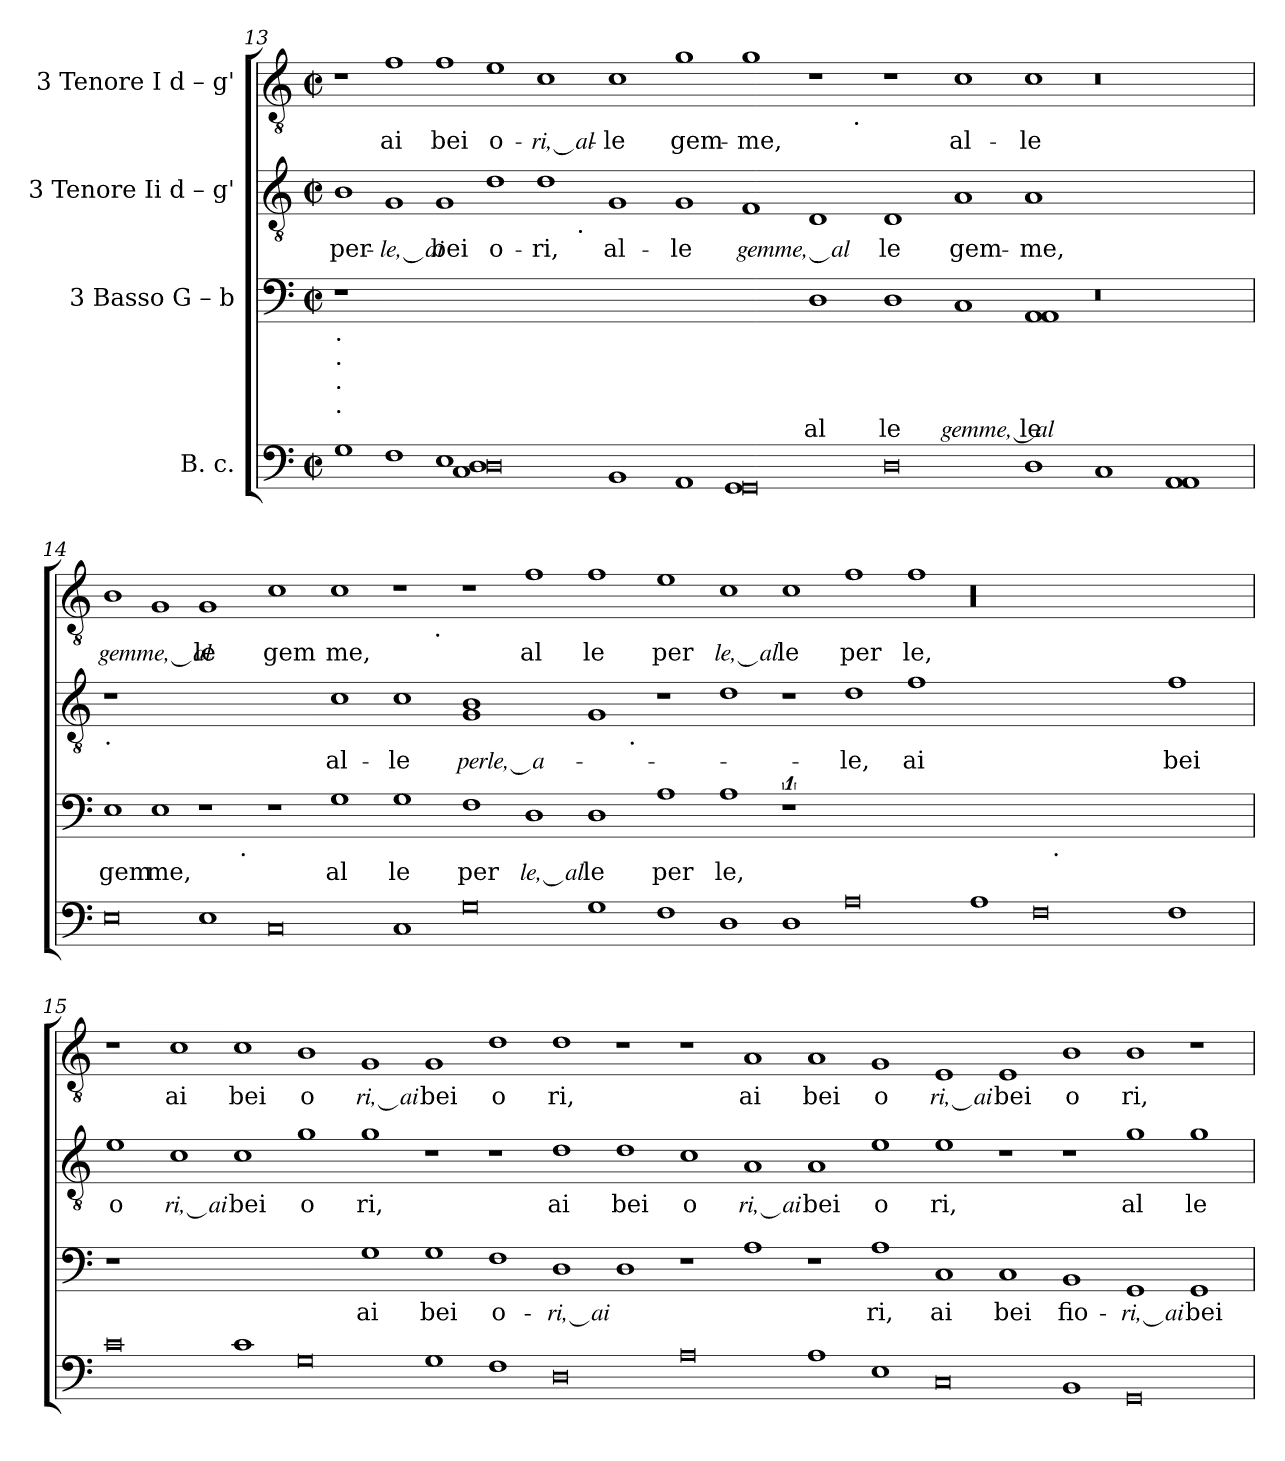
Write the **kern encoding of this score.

**kern	**kern	**text	**kern	**text	**kern	**text
*part4	*part3	*part3	*part2	*part2	*part1	*part1
*staff4	*staff3	*staff3	*staff2	*staff2	*staff1	*staff1
*I"B. c.	*I"3  Basso  G – b	*	*I"3  Tenore Ii  d – g'	*	*I"3  Tenore I  d – g'	*
!!LO:PB:g=z
*clefF4	*clefF4	*	*clefGv2	*	*clefGv2	*
*k[]	*k[]	*	*k[]	*	*k[]	*
*C:	*C:	*	*C:	*	*C:	*
*M2/2	*M2/2	*	*M2/2	*	*M2/2	*
*met(c|)	*met(c|)	*	*met(c|)	*	*met(c|)	*
=13	=13	=13	=13	=13	=13	=13
*^	*	*	*	*	*	*
!	!	!	!	!	!	!LO:TX:b:t=.	!
!	!	!LO:TX:b:t=.	!	!	!	!	!
!	!	!LO:TX:b:t=.	!	!	!	!	!
!	!	!LO:TX:b:t=.	!	!	!	!	!
!	!	!LO:TX:b:t=.	!	!	!	!	!
!	!	!	!	!	!LO:LY:b:rj	!	!
*	*	*	*	*^	*	*^	*
1G	0.ryy	1r	.	1B	1ryy	per-	1r	1ryy	.
!	!	!	!	!	!	!LO:LY:b:rj	!	!	!LO:LY:b:cj
1F	.	1%7ryy	.	1G	1ryy	-le,‿ai	1f	1ryy	ai
!	!	!	!	!	!	!LO:LY:b:rj	!	!	!LO:LY:b:cj
1E	.	.	.	1G	1ryy	bei	1f	1ryy	bei
!	!	!	!	!	!	!LO:LY:b:rj	!	!	!LO:LY:b:cj
0D	1D 1C	.	.	1d	1ryy	o-	1e	1ryy	o-
!	!	!	!	!	!	!LO:LY:b:rj	!	!	!LO:LY:b:cj
.	0.ryy	.	.	1d	2ryy	-ri,	1c	1ryy	-ri,‿al-
.	.	.	.	.	32ryy	.	.	.	.
!	!	!	!	!	!LO:TX:b:t=.	!	!	!	!
.	.	.	.	.	1ryy	.	.	.	.
!	!	!	!	!	!	!LO:LY:b:rj	!	!	!LO:LY:b:cj
1BB	.	.	.	1G	.	al-	1c	1ryy	-le
.	.	.	.	.	1ryy	.	.	.	.
!	!	!	!	!	!	!LO:LY:b:rj	!	!	!LO:LY:b:cj
1AA	.	.	.	1G	.	-le	1g	1ryy	gem-
.	.	.	.	.	1ryy	.	.	.	.
!	!	!	!	!	!	!LO:LY:b:rj	!	!	!LO:LY:b:cj
0GG	1GG	.	.	1F	.	gemme,‿al-	1g	1ryy	-me,
.	.	.	.	.	1ryy	.	.	.	.
!	!	!	!LO:LY:b:rj	!	!	!LO:LY:b:rj	!	!	!
.	00.ryy	1D	al	1D	.	--	1r	2ryy	.
.	.	.	.	.	.	.	.	32.ryy	.
.	.	.	.	.	1ryy	.	.	.	.
!	!	!	!	!	!	!	!	!LO:TX:b:t=.	!
.	.	.	.	.	.	.	.	1ryy	.
!	!	!	!LO:LY:b:rj	!	!	!LO:LY:b:rj	!	!	!
0D	.	1D	le	1D	.	-le	1r	.	.
.	.	.	.	.	1ryy	.	.	.	.
.	.	.	.	.	.	.	.	1ryy	.
!	!	!	!LO:LY:b:rj	!	!	!LO:LY:b:rj	!	!	!LO:LY:b:cj
.	.	1C	gemme,‿al	1A	.	gem-	1c	.	al-
.	.	.	.	.	1ryy	.	.	.	.
.	.	.	.	.	.	.	.	1ryy	.
!	!	!	!LO:LY:b:rj	!	!	!LO:LY:b:rj	!	!	!LO:LY:b:cj
1D	.	1AA 1AA	le	1A	.	-me,	1c	.	-le
.	.	.	.	.	1ryy	.	.	.	.
.	.	.	.	.	.	.	.	1ryy	.
1C	.	0r	.	0ryy	.	.	0r	.	.
.	.	.	.	.	1ryy	.	.	.	.
.	.	.	.	.	.	.	.	1ryy	.
1AA 1AA	.	.	.	.	.	.	.	.	.
.	.	.	.	.	4...ryy	.	.	.	.
.	.	.	.	.	.	.	.	4ryy	.
.	.	.	.	.	.	.	.	8ryy	.
.	.	.	.	.	.	.	.	16ryy	.
.	.	.	.	.	.	.	.	64ryy	.
!!LO:PB:g=z	!!
=14	=14	=14	=14	=14	=14	=14	=14	=14	=14
!	!	!	!	!LO:TX:b:t=.	!	!	!	!	!
!	!	!	!LO:LY:b:rj	!	!	!	!	!	!LO:LY:b:cj
*	*	*^	*	*	*	*	*	*	*
*v	*v	*	*^	*	*	*	*	*	*	*
0E	1E	1ryy	1ryy	gem	1r	1ryy	.	1B	1ryy	gemme,‿al
!	!	!	!	!LO:LY:b:rj	!	!	!	!	!	!LO:LY:b:cj
.	1E	1ryy	1ryy	me,	0.ryy	1ryy	.	1G	1ryy	.
!	!	!	!	!	!	!	!	!	!	!LO:LY:b:cj
1E	1r	2ryy	1ryy	.	.	1ryy	.	1G	1ryy	le
.	.	16ryy	.	.	.	.	.	.	.	.
!	!	!LO:TX:b:t=.	!	!	!	!	!	!	!	!
.	.	1ryy	.	.	.	.	.	.	.	.
!	!	!	!	!	!	!	!	!	!	!LO:LY:b:cj
0C	1r	.	1ryy	.	.	1ryy	.	1c	1ryy	gem
.	.	1ryy	.	.	.	.	.	.	.	.
!	!	!	!	!LO:LY:b:rj	!	!	!LO:LY:b:rj	!	!	!LO:LY:b:cj
.	1G	.	1ryy	al	1c	1ryy	al-	1c	1ryy	me,
.	.	1ryy	.	.	.	.	.	.	.	.
!	!	!	!	!LO:LY:b:rj	!	!	!LO:LY:b:rj	!	!	!
1C	1G	.	1ryy	le	1c	1ryy	-le	1r	2ryy	.
.	.	.	.	.	.	.	.	.	16ryy	.
!	!	!	!	!	!	!	!	!	!LO:TX:b:t=.	!
.	.	1ryy	.	.	.	.	.	.	1ryy	.
!	!	!	!	!LO:LY:b:rj	!	!	!LO:LY:b:rj	!	!	!
0G	1F	.	1ryy	per	1B 1G	1ryy	perle,‿a-	1r	.	.
.	.	1ryy	.	.	.	.	.	.	1ryy	.
!	!	!	!	!LO:LY:b:rj	!	!	!	!	!	!LO:LY:b:cj
.	1D	.	1ryy	le,‿al	1ryy	1ryy	.	1f	.	al
.	.	1ryy	.	.	.	.	.	.	1ryy	.
!	!	!	!	!LO:LY:b:rj	!	!	!	!	!	!LO:LY:b:cj
1G	1D	.	1ryy	le	1G	2ryy	.	1f	.	le
.	.	.	.	.	.	16ryy	.	.	.	.
!	!	!	!	!	!	!LO:TX:b:t=.	!	!	!	!
.	.	1ryy	.	.	.	1ryy	.	.	1ryy	.
!	!	!	!	!LO:LY:b:rj	!	!	!	!	!	!LO:LY:b:cj
1F	1A	.	1ryy	per	1r	.	.	1e	.	per
.	.	1ryy	.	.	.	1ryy	.	.	1ryy	.
!	!	!	!	!LO:LY:b:rj	!	!	!	!	!	!LO:LY:b:cj
1D	1A	.	1ryy	le,	1d	.	.	1c	.	le,‿al
.	.	1ryy	.	.	.	1ryy	.	.	1ryy	.
!	!	!	!	!	!	!	!	!	!	!LO:LY:b:cj
1D	1%7r	.	1ryy	.	1r	.	.	1c	.	le
.	.	1ryy	.	.	.	1ryy	.	.	1ryy	.
!	!	!	!	!	!	!	!LO:LY:b:rj	!	!	!LO:LY:b:cj
0A	.	.	1ryy	.	1d	.	-le,	1f	.	per
.	.	1ryy	.	.	.	1ryy	.	.	1ryy	.
!	!	!	!	!	!	!	!LO:LY:b:rj	!	!	!LO:LY:b:cj
.	.	.	1ryy	.	1f	.	ai	1f	.	le,
.	.	1ryy	.	.	.	1ryy	.	.	1ryy	.
1A	.	.	1ryy	.	0.ryy	.	.	00r	.	.
.	.	1ryy	.	.	.	1ryy	.	.	1ryy	.
0F	.	.	8..ryy	.	.	.	.	.	.	.
!	!	!	!LO:TX:b:t=.	!	!	!	!	!	!	!
.	.	.	1ryy	.	.	.	.	.	.	.
.	.	1ryy	.	.	.	1ryy	.	.	1ryy	.
.	.	.	1ryy	.	.	.	.	.	.	.
.	.	1ryy	.	.	.	1ryy	.	.	1ryy	.
!	!	!	!	!	!	!	!LO:LY:b:rj	!	!	!
1F	.	.	.	.	1f	.	bei	.	.	.
.	.	.	2ryy	.	.	.	.	.	.	.
.	.	4..ryy	.	.	.	4..ryy	.	.	4..ryy	.
.	.	.	4ryy	.	.	.	.	.	.	.
.	.	.	32ryy	.	.	.	.	.	.	.
!!LO:LB:g=z
=15	=15	=15	=15	=15	=15	=15	=15	=15	=15	=15
!	!LO:TX:b:t=.	!	!	!	!	!	!	!	!	!
!	!	!	!	!	!	!	!LO:LY:b:rj	!	!	!
*	*v	*v	*v	*	*	*	*	*v	*v	*
*	*	*	*v	*v	*	*	*
0c	1r	.	1e	o	1r	.
!	!	!	!	!LO:LY:b:rj	!	!LO:LY:b:cj
.	0.ryy	.	1c	ri,‿ai	1c	ai
!	!	!	!	!LO:LY:b:rj	!	!LO:LY:b:cj
1c	.	.	1c	bei	1c	bei
!	!	!	!	!LO:LY:b:rj	!	!LO:LY:b:cj
0G	.	.	1g	o	1B	o
!	!	!LO:LY:b:rj	!	!LO:LY:b:rj	!	!LO:LY:b:cj
.	1G	ai	1g	ri,	1G	ri,‿ai
!	!	!LO:LY:b:rj	!	!	!	!LO:LY:b:cj
1G	1G	bei	1r	.	1G	bei
!	!	!LO:LY:b:rj	!	!	!	!LO:LY:b:cj
1F	1F	o-	1r	.	1d	o
!	!	!LO:LY:b:rj	!	!LO:LY:b:rj	!	!LO:LY:b:cj
0D	1D	-ri,‿ai	1d	ai	1d	ri,
!	!	!	!	!LO:LY:b:rj	!	!
.	1D	.	1d	bei	1r	.
!	!	!	!	!LO:LY:b:rj	!	!
0A	1r	.	1c	o	1r	.
!	!	!	!	!LO:LY:b:rj	!	!LO:LY:b:cj
.	1A	.	1A	ri,‿ai	1A	ai
!	!	!	!	!LO:LY:b:rj	!	!LO:LY:b:cj
1A	1r	.	1A	bei	1A	bei
!	!	!LO:LY:b:rj	!	!LO:LY:b:rj	!	!LO:LY:b:cj
1E	1A	ri,	1e	o	1G	o
!	!	!LO:LY:b:rj	!	!LO:LY:b:rj	!	!LO:LY:b:cj
0C	1C	ai	1e	ri,	1E	ri,‿ai
!	!	!LO:LY:b:rj	!	!	!	!LO:LY:b:cj
.	1C	bei	1r	.	1E	bei
!	!	!LO:LY:b:rj	!	!	!	!LO:LY:b:cj
1BB	1BB	fio-	1r	.	1B	o
!	!	!LO:LY:b:rj	!	!LO:LY:b:rj	!	!LO:LY:b:cj
0GG	1GG	-ri,‿ai	1g	al	1B	ri,
!	!	!LO:LY:b:rj	!	!LO:LY:b:rj	!	!
.	1GG	bei	1g	le	1r	.
=	=	=	=	=	=	=
*-	*-	*-	*-	*-	*-	*-
